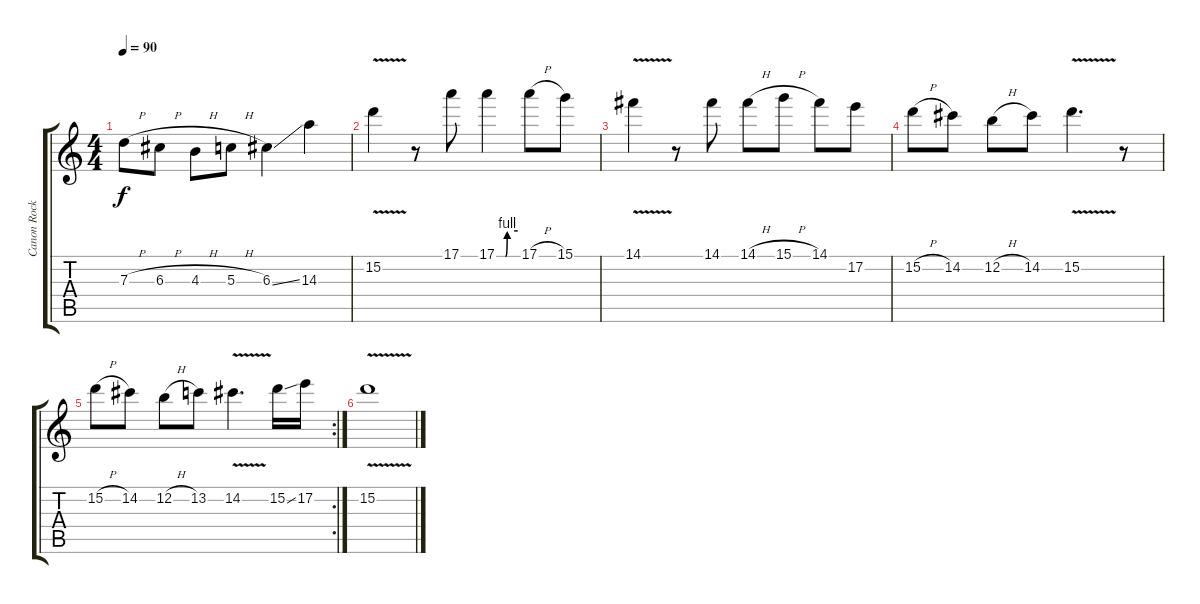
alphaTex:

\track ("Canon Rock" "Canon Rock") {instrument distortionguitar}
\staff {score tabs}
\tuning (E4 B3 G3 D3 A2 E2) {hide}
\ts (4 4)
\tempo 90
\clef g2
\ks c
7.3{h}.8{dy f} 6.3{h}.8 4.3{h}.8 5.3{h}.8 6.3{ss}.4 14.3.4 |
15.2{v}.4 r.8 17.1.8 17.1{be (custom 0 0 25 0 30 4 60 4)}.4 17.1{h}.8 15.1.8 |
14.1{v}.4 r.8 14.1.8 14.1{h}.8 15.1{h}.8 14.1.8 17.2.8 |
15.2{h}.8 14.2.8 12.2{h}.8 14.2.8 15.2{v}.4{d} r.8 |
\rc 2
15.2{h}.8 14.2.8 12.2{h}.8 13.2.8 14.2{v}.4{d} 15.2{ss}.16 17.2.16 |
15.2{v}.1
